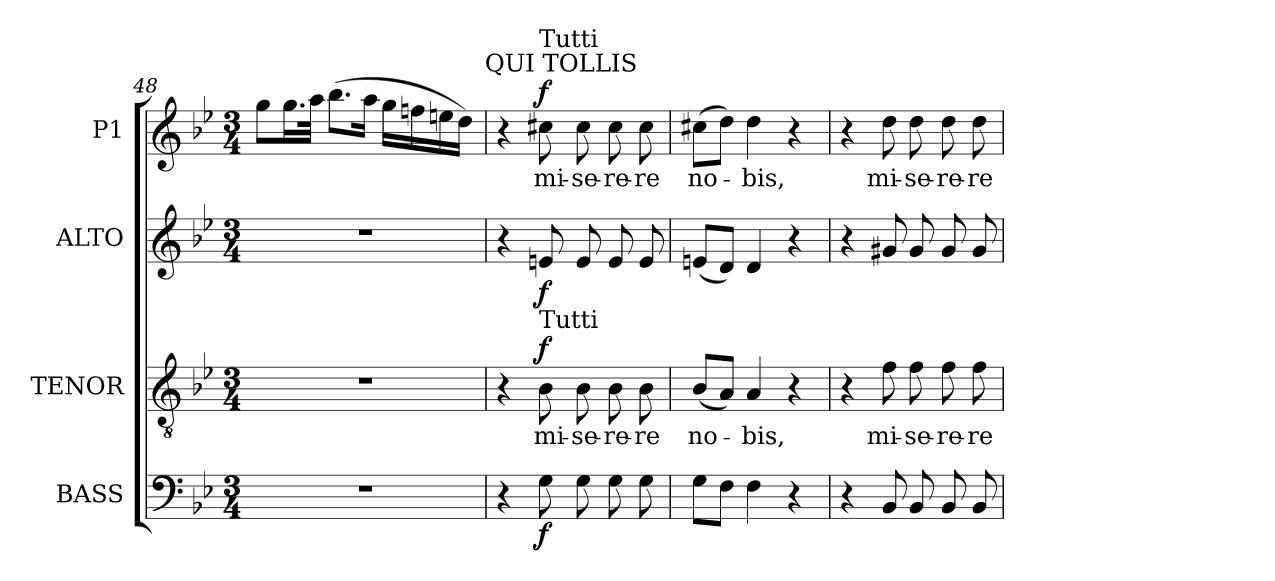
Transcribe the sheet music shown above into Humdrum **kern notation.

**kern	**dynam	**kern	**text	**dynam	**kern	**dynam	**kern	**text	**dynam
*part4	*part4	*part3	*part3	*part3	*part2	*part2	*part1	*part1	*part1
*staff4	*staff4	*staff3	*staff3	*staff3	*staff2	*staff2	*staff1	*staff1	*staff1
*I"BASS	*	*I"TENOR	*	*	*I"ALTO	*	*I"P1	*	*
*clefF4	*	*clefGv2	*	*	*clefG2	*	*clefG2	*	*
*	*	*ITrd7c12	*	*	*	*	*	*	*
*k[b-e-]	*	*k[b-e-]	*	*	*k[b-e-]	*	*k[b-e-]	*	*
*B-:	*	*B-:	*	*	*B-:	*	*B-:	*	*
*M3/4	*	*M3/4	*	*	*M3/4	*	*M3/4	*	*
=48	=48	=48	=48	=48	=48	=48	=48	=48	=48
!	!	!	!	!	!	!	!LO:TX:a:t=(cue)	!	!
!LO:N:vis=1	!	!LO:N:vis=1	!	!	!LO:N:vis=1	!	!	!	!
*	*	*	*	*	*	*	*^	*	*
2.r	.	2.r	.	.	2.r	.	8ggi\L	2ryy	.	.
.	.	.	.	.	.	.	16.ggi\L	.	.	.
.	.	.	.	.	.	.	32aai\JJk	.	.	.
.	.	.	.	.	.	.	(8.bb-i\L	.	.	.
.	.	.	.	.	.	.	16aai\Jk	.	.	.
.	.	.	.	.	.	.	16ggi\LL	8ryy	.	.
.	.	.	.	.	.	.	16ffni\	.	.	.
.	.	.	.	.	.	.	16eeni\	16ryy	.	.
.	.	.	.	.	.	.	16ddi\JJ)	32ryy	.	.
.	.	.	.	.	.	.	.	64ryy	.	.
.	.	.	.	.	.	.	.	128...ryy	.	.
!	!	!	!	!	!	!	!	!LO:TX:a:t=QUI TOLLIS	!	!
.	.	.	.	.	.	.	.	1024ryy	.	.
*	*	*	*	*	*	*	*v	*v	*	*
=49	=49	=49	=49	=49	=49	=49	=49	=49	=49
4r	.	4r	.	.	4r	.	4r	.	.
!	!	!	!LO:LY:b:color=#000000	!	!	!	!	!	!
!	!	!	!	!	!	!	!LO:TX:a:t=Tutti	!	!
!	!	!LO:TX:a:t=Tutti	!	!	!	!	!	!	!
!	!	!	!	!	!	!	!	!LO:LY:b:color=#000000	!
8Gi\	f	8BB-i\	mi-	f	8eni/	f	8cc#Xi\	mi-	f
!	!	!	!LO:LY:b:color=#000000	!	!	!	!	!	!
!	!	!	!	!	!	!	!	!LO:LY:b:color=#000000	!
8Gi\	.	8BB-i\	-se-	.	8ei/	.	8cc#i\	-se-	.
!	!	!	!LO:LY:b:color=#000000	!	!	!	!	!	!
!	!	!	!	!	!	!	!	!LO:LY:b:color=#000000	!
8Gi\	.	8BB-i\	-re-	.	8ei/	.	8cc#i\	-re-	.
!	!	!	!LO:LY:b:color=#000000	!	!	!	!	!	!
!	!	!	!	!	!	!	!	!LO:LY:b:color=#000000	!
8Gi\	.	8BB-i\	-re	.	8ei/	.	8cc#i\	-re	.
=50	=50	=50	=50	=50	=50	=50	=50	=50	=50
!	!	!	!LO:LY:b:color=#000000	!	!	!	!	!	!
!	!	!	!	!	!	!	!	!LO:LY:b:color=#000000	!
8Gi\L	.	(8BB-i/L	no-	.	(8eni/L	.	(8cc#Xi\L	no-	.
8Fi\J	.	8AAi/J)	.	.	8di/J)	.	8ddi\J)	.	.
!	!	!	!LO:LY:b:color=#000000	!	!	!	!	!	!
!	!	!	!	!	!	!	!	!LO:LY:b:color=#000000	!
4Fi\	.	4AAi/	-bis,	.	4di/	.	4ddi\	-bis,	.
4r	.	4r	.	.	4r	.	4r	.	.
=51	=51	=51	=51	=51	=51	=51	=51	=51	=51
4r	.	4r	.	.	4r	.	4r	.	.
!	!	!	!LO:LY:b:color=#000000	!	!	!	!	!	!
!	!	!	!	!	!	!	!	!LO:LY:b:color=#000000	!
8BB-i/	.	8Fi\	mi-	.	8g#Xi/	.	8ddi\	mi-	.
!	!	!	!LO:LY:b:color=#000000	!	!	!	!	!	!
!	!	!	!	!	!	!	!	!LO:LY:b:color=#000000	!
8BB-i/	.	8Fi\	-se-	.	8g#i/	.	8ddi\	-se-	.
!	!	!	!LO:LY:b:color=#000000	!	!	!	!	!	!
!	!	!	!	!	!	!	!	!LO:LY:b:color=#000000	!
8BB-i/	.	8Fi\	-re-	.	8g#i/	.	8ddi\	-re-	.
!	!	!	!LO:LY:b:color=#000000	!	!	!	!	!	!
!	!	!	!	!	!	!	!	!LO:LY:b:color=#000000	!
8BB-i/	.	8Fi\	-re	.	8g#i/	.	8ddi\	-re	.
=	=	=	=	=	=	=	=	=	=
*-	*-	*-	*-	*-	*-	*-	*-	*-	*-
